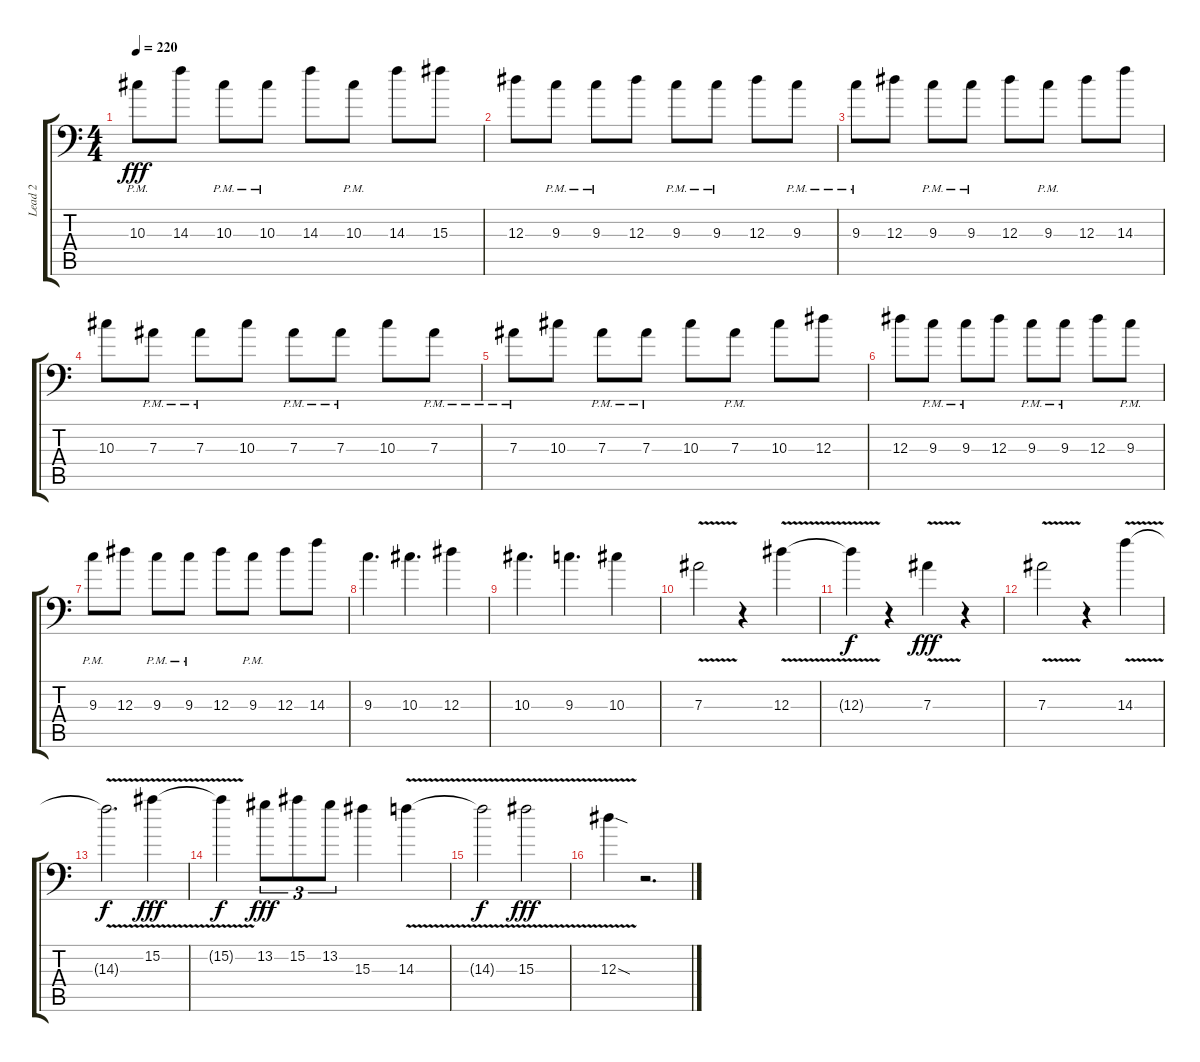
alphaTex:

\track ("Lead 2" "Lead 2") {instrument distortionguitar}
\staff {score tabs}
\tuning (C4 G3 Eb3 Bb2 F2 Bb1) {hide}
\ts (4 4)
\tempo 220
\clef f4
\ks c
10.3{pm}.8{dy fff} 14.3.8 10.3{pm}.8 10.3{pm}.8 14.3.8 10.3{pm}.8 14.3.8 15.3.8 |
12.3.8 9.3{pm}.8 9.3{pm}.8 12.3.8 9.3{pm}.8 9.3{pm}.8 12.3.8 9.3{pm}.8 |
9.3{pm}.8 12.3.8 9.3{pm}.8 9.3{pm}.8 12.3.8 9.3{pm}.8 12.3.8 14.3.8 |
10.3.8 7.3{pm}.8 7.3{pm}.8 10.3.8 7.3{pm}.8 7.3{pm}.8 10.3.8 7.3{pm}.8 |
7.3{pm}.8 10.3.8 7.3{pm}.8 7.3{pm}.8 10.3.8 7.3{pm}.8 10.3.8 12.3.8 |
12.3.8 9.3{pm}.8 9.3{pm}.8 12.3.8 9.3{pm}.8 9.3{pm}.8 12.3.8 9.3{pm}.8 |
9.3{pm}.8 12.3.8 9.3{pm}.8 9.3{pm}.8 12.3.8 9.3{pm}.8 12.3.8 14.3.8 |
9.3.4{d} 10.3.4{d} 12.3.4 |
10.3.4{d} 9.3.4{d} 10.3.4 |
7.3{v}.2{volume 10} r.4 12.3{v}.4 |
12.3{t}.4{dy f} r.4 7.3{v}.4{dy fff} r.4 |
7.3{v}.2 r.4 14.3{v}.4 |
14.3{t}.2{d dy f} 15.2{v}.4{dy fff} |
15.2{t}.4{dy f} 13.2.8{tu (3 2) dy fff} 15.2.8{tu (3 2)} 13.2.8{tu (3 2)} 15.3.4 14.3{v}.4 |
14.3{t}.2{dy f} 15.3{v}.2{dy fff} |
12.3{v sod}.4 r.2{d}
